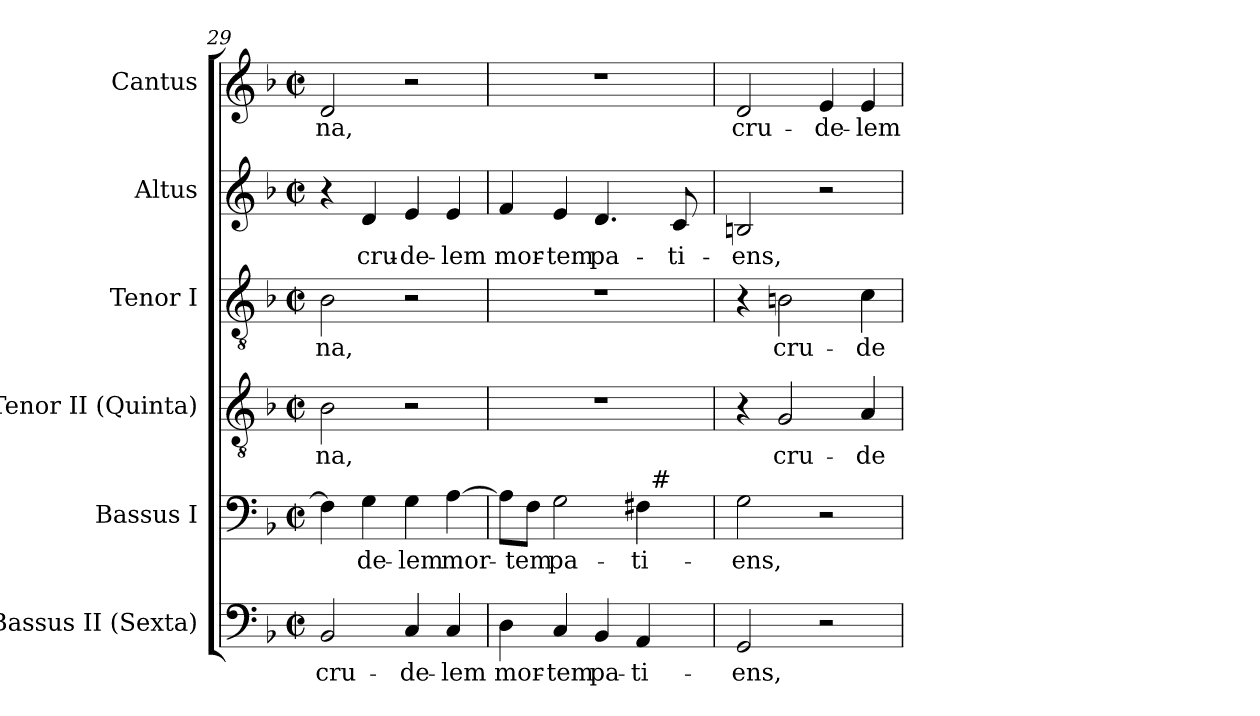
**kern	**text	**kern	**text	**kern	**text	**kern	**text	**kern	**text	**kern	**text
*part6	*part6	*part5	*part5	*part4	*part4	*part3	*part3	*part2	*part2	*part1	*part1
*staff6	*staff6	*staff5	*staff5	*staff4	*staff4	*staff3	*staff3	*staff2	*staff2	*staff1	*staff1
*I"Bassus II (Sexta)	*	*I"Bassus I	*	*I"Tenor II (Quinta)	*	*I"Tenor I	*	*I"Altus	*	*I"Cantus	*
*I'B.	*	*I'B.	*	*I'T.	*	*I'T.	*	*I'A.	*	*I'A.	*
*clefF4	*	*clefF4	*	*clefGv2	*	*clefGv2	*	*clefG2	*	*clefG2	*
*	*	*	*	*ITrd7c12	*	*ITrd7c12	*	*	*	*	*
*k[b-]	*	*k[b-]	*	*k[b-]	*	*k[b-]	*	*k[b-]	*	*k[b-]	*
*F:	*	*F:	*	*F:	*	*F:	*	*F:	*	*F:	*
*M2/2	*	*M2/2	*	*M2/2	*	*M2/2	*	*M2/2	*	*M2/2	*
*met(c|)	*	*met(c|)	*	*met(c|)	*	*met(c|)	*	*met(c|)	*	*met(c|)	*
=29	=29	=29	=29	=29	=29	=29	=29	=29	=29	=29	=29
!	!LO:LY:b:color=#000000	!	!	!	!	!	!	!	!	!	!
!	!	!	!	!	!LO:LY:b:color=#000000	!	!	!	!	!	!
!	!	!	!	!	!	!	!LO:LY:b:color=#000000	!	!	!	!
!	!	!	!	!	!	!	!	!	!	!	!LO:LY:b:color=#000000
2BB-i/	cru-	4Fi\]	.	2BB-i\	-na,	2BB-i\	-na,	4r	.	2di/	-na,
!	!	!	!LO:LY:b:color=#000000	!	!	!	!	!	!	!	!
!	!	!	!	!	!	!	!	!	!LO:LY:b:color=#000000	!	!
.	.	4Gi\	-de-	.	.	.	.	4di/	cru-	.	.
!	!LO:LY:b:color=#000000	!	!	!	!	!	!	!	!	!	!
!	!	!	!LO:LY:b:color=#000000	!	!	!	!	!	!	!	!
!	!	!	!	!	!	!	!	!	!LO:LY:b:color=#000000	!	!
4Ci/	-de-	4Gi\	-lem	2r	.	2r	.	4ei/	-de-	2r	.
!	!LO:LY:b:color=#000000	!	!	!	!	!	!	!	!	!	!
!	!	!	!LO:LY:b:color=#000000	!	!	!	!	!	!	!	!
!	!	!	!	!	!	!	!	!	!LO:LY:b:color=#000000	!	!
4Ci/	-lem	[>4Ai\	mor-	.	.	.	.	4ei/	-lem	.	.
=30	=30	=30	=30	=30	=30	=30	=30	=30	=30	=30	=30
!	!LO:LY:b:color=#000000	!	!	!	!	!	!	!	!	!	!
!	!	!	!	!	!	!	!	!	!LO:LY:b:color=#000000	!	!
*	*	*^	*	*	*	*	*	*	*	*	*
4Di\	mor-	8Ai\L]	2ryy	.	1r	.	1r	.	4fi/	mor-	1r	.
!	!	!	!	!LO:LY:b:color=#000000	!	!	!	!	!	!	!	!
.	.	8Fi\J	.	-tem	.	.	.	.	.	.	.	.
!	!LO:LY:b:color=#000000	!	!	!	!	!	!	!	!	!	!	!
!	!	!	!	!LO:LY:b:color=#000000	!	!	!	!	!	!	!	!
!	!	!	!	!	!	!	!	!	!	!LO:LY:b:color=#000000	!	!
4Ci/	-tem	2Gi\	.	pa-	.	.	.	.	4ei/	-tem	.	.
!	!LO:LY:b:color=#000000	!	!	!	!	!	!	!	!	!	!	!
!	!	!	!	!	!	!	!	!	!	!LO:LY:b:color=#000000	!	!
4BB-i/	pa-	.	4ryy	.	.	.	.	.	4.di/	pa-	.	.
!	!LO:LY:b:color=#000000	!	!	!	!	!	!	!	!	!	!	!
!	!	!	!	!LO:LY:b:color=#000000	!	!	!	!	!	!	!	!
4AAi/	-ti-	4F#i\	32ryy	-ti-	.	.	.	.	.	.	.	.
.	.	.	256ryy	.	.	.	.	.	.	.	.	.
!	!	!	!LO:TX:a:t=#	!	!	!	!	!	!	!	!	!
.	.	.	8ryy	.	.	.	.	.	.	.	.	.
!	!	!	!	!	!	!	!	!	!	!LO:LY:b:color=#000000	!	!
.	.	.	.	.	.	.	.	.	8ci/	-ti-	.	.
.	.	.	16ryy	.	.	.	.	.	.	.	.	.
.	.	.	64..ryy	.	.	.	.	.	.	.	.	.
*	*	*v	*v	*	*	*	*	*	*	*	*	*
=31	=31	=31	=31	=31	=31	=31	=31	=31	=31	=31	=31
*	*	*^	*	*	*	*	*	*	*	*	*
!	!LO:LY:b:color=#000000	!	!	!	!	!	!	!	!	!	!	!
*	*	*v	*v	*	*	*	*	*	*	*	*	*
*	*	*^	*	*	*	*	*	*	*	*	*
!	!	!	!	!LO:LY:b:color=#000000	!	!	!	!	!	!	!	!
*	*	*v	*v	*	*	*	*	*	*	*	*	*
*	*	*^	*	*	*	*	*	*	*	*	*
!	!	!	!	!	!	!	!	!	!	!LO:LY:b:color=#000000	!	!
*	*	*v	*v	*	*	*	*	*	*	*	*	*
*	*	*^	*	*	*	*	*	*	*	*	*
!	!	!	!	!	!	!	!	!	!	!	!	!LO:LY:b:color=#000000
*	*	*v	*v	*	*	*	*	*	*	*	*	*
2GGi/	-ens,	2Gi\	-ens,	4r	.	4r	.	2Bni/	-ens,	2di/	cru-
!	!	!	!	!	!LO:LY:b:color=#000000	!	!	!	!	!	!
!	!	!	!	!	!	!	!LO:LY:b:color=#000000	!	!	!	!
.	.	.	.	2GGi/	cru-	2BBni\	cru-	.	.	.	.
!	!	!	!	!	!	!	!	!	!	!	!LO:LY:b:color=#000000
2r	.	2r	.	.	.	.	.	2r	.	4ei/	-de-
!	!	!	!	!	!LO:LY:b:color=#000000	!	!	!	!	!	!
!	!	!	!	!	!	!	!LO:LY:b:color=#000000	!	!	!	!
!	!	!	!	!	!	!	!	!	!	!	!LO:LY:b:color=#000000
.	.	.	.	4AAi/	-de-	4Ci\	-de-	.	.	4ei/	-lem
=	=	=	=	=	=	=	=	=	=	=	=
*-	*-	*-	*-	*-	*-	*-	*-	*-	*-	*-	*-
